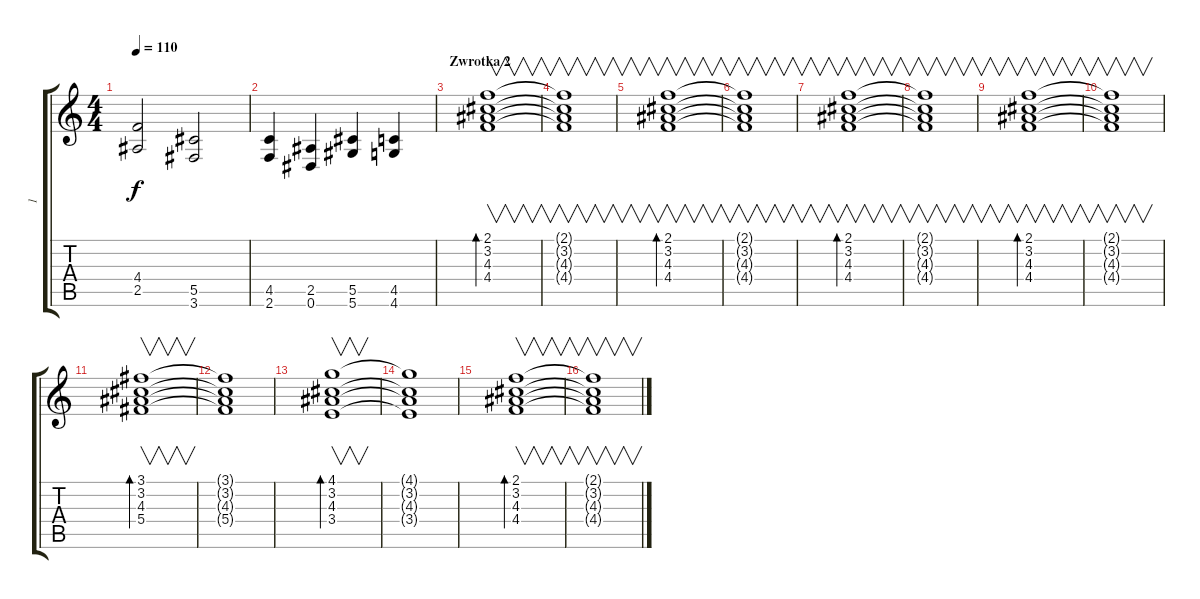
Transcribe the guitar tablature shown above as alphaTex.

\track ("1" "1") {instrument overdrivenguitar}
\staff {score tabs}
\tuning (Eb4 Bb3 Gb3 Db3 Ab2 Eb2) {hide}
\ts (4 4)
\tempo 110
\clef g2
\ks c
(4.4 2.5).2{dy f} (5.5 3.6).2 |
(4.5 2.6).4 (2.5 0.6).4 (5.5 5.6).4 (4.5 4.6).4 |
\section ("" "Zwrotka 2")
(2.1 3.2 4.3 4.4).1{v bd 240 volume 10 instrument electricguitarclean} |
(2.1{t} 3.2{t} 4.3{t} 4.4{t}).1{v} |
(2.1 3.2 4.3 4.4).1{v bd 240} |
(2.1{t} 3.2{t} 4.3{t} 4.4{t}).1{v} |
(2.1 3.2 4.3 4.4).1{v bd 240} |
(2.1{t} 3.2{t} 4.3{t} 4.4{t}).1{v} |
(2.1 3.2 4.3 4.4).1{v bd 240} |
(2.1{t} 3.2{t} 4.3{t} 4.4{t}).1{v} |
(3.1 3.2 4.3 5.4).1{v bd 240} |
(3.1{t} 3.2{t} 4.3{t} 5.4{t}).1 |
(4.1 3.2 4.3 3.4).1{v bd 240} |
(4.1{t} 3.2{t} 4.3{t} 3.4{t}).1 |
(2.1 3.2 4.3 4.4).1{v bd 240} |
(2.1{t} 3.2{t} 4.3{t} 4.4{t}).1{v}
